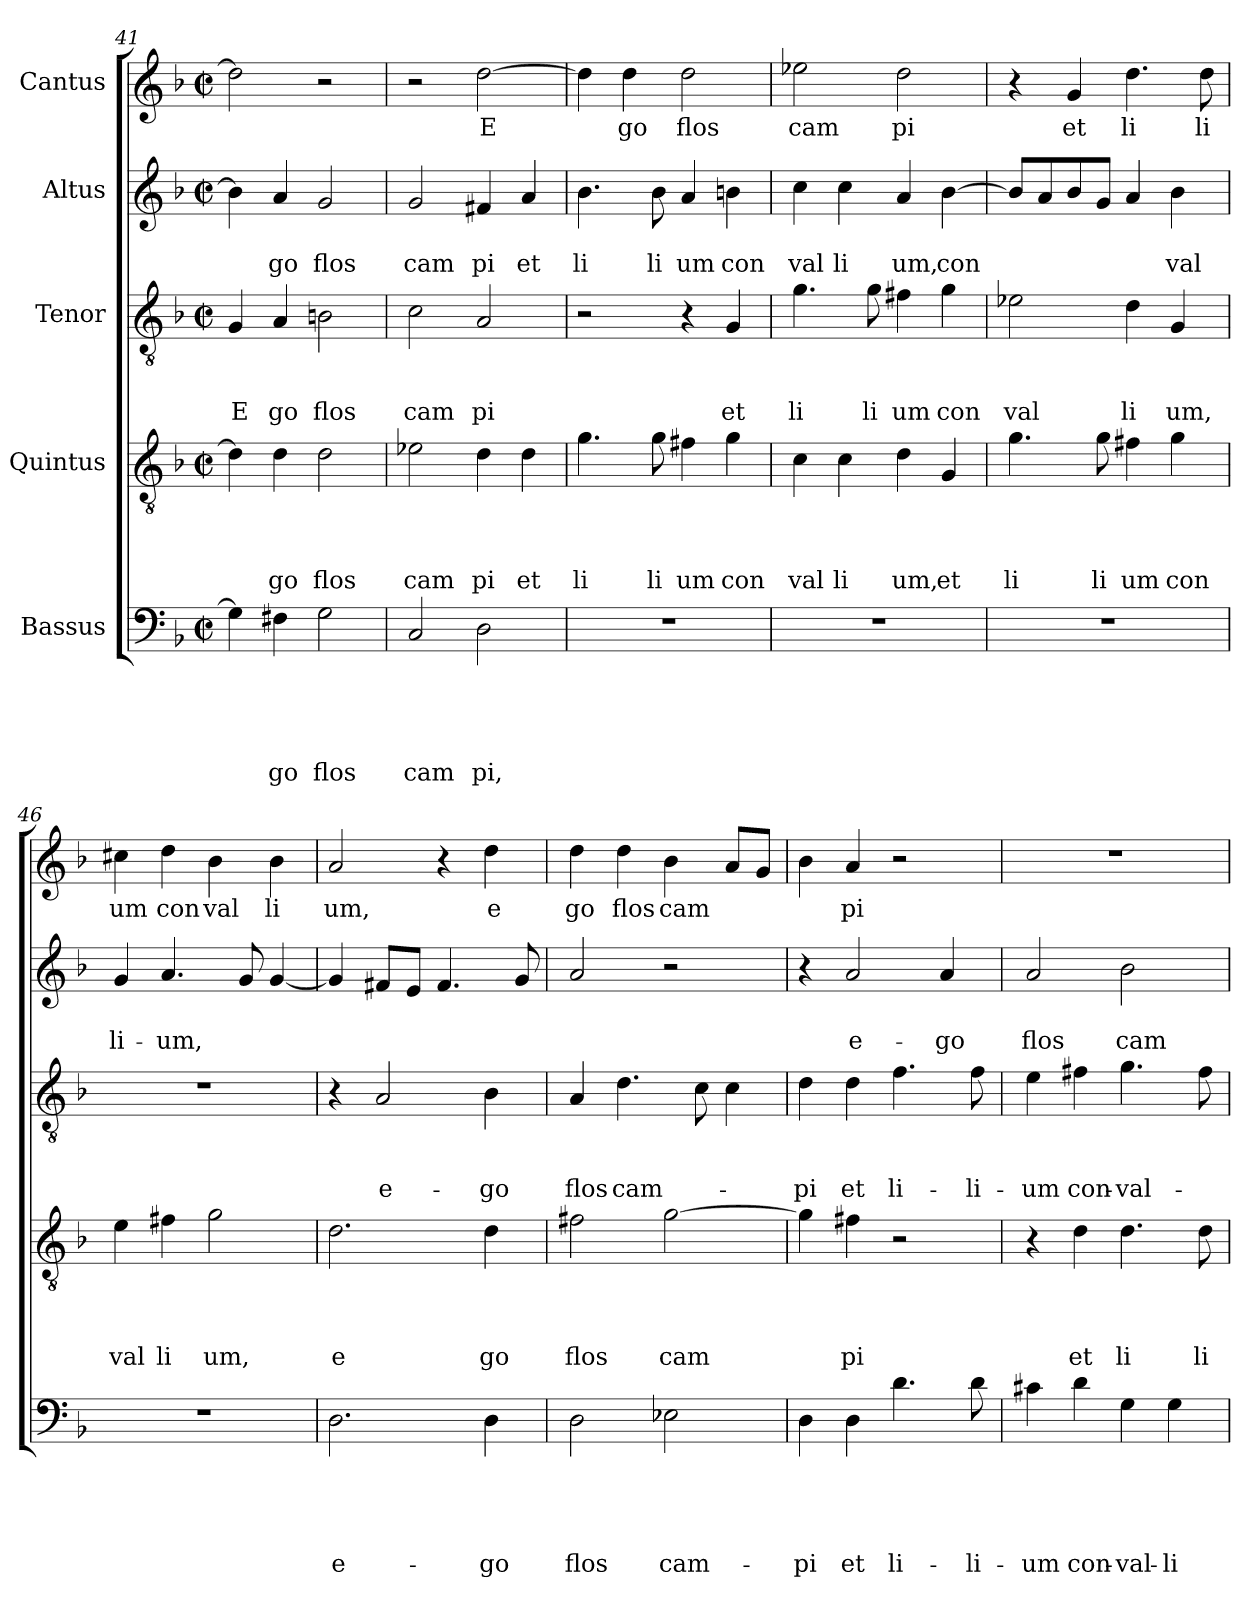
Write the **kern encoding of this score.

**kern	**text	**text	**text	**text	**text	**kern	**text	**text	**text	**text	**kern	**text	**text	**text	**kern	**text	**text	**kern	**text
*part5	*part5	*part5	*part5	*part5	*part5	*part4	*part4	*part4	*part4	*part4	*part3	*part3	*part3	*part3	*part2	*part2	*part2	*part1	*part1
*staff5	*staff5	*staff5	*staff5	*staff5	*staff5	*staff4	*staff4	*staff4	*staff4	*staff4	*staff3	*staff3	*staff3	*staff3	*staff2	*staff2	*staff2	*staff1	*staff1
*I"Bassus	*	*	*	*	*	*I"Quintus	*	*	*	*	*I"Tenor	*	*	*	*I"Altus	*	*	*I"Cantus	*
*clefF4	*	*	*	*	*	*clefGv2	*	*	*	*	*clefGv2	*	*	*	*clefG2	*	*	*clefG2	*
*k[b-]	*	*	*	*	*	*k[b-]	*	*	*	*	*k[b-]	*	*	*	*k[b-]	*	*	*k[b-]	*
*F:	*	*	*	*	*	*F:	*	*	*	*	*F:	*	*	*	*F:	*	*	*F:	*
*M2/2	*	*	*	*	*	*M2/2	*	*	*	*	*M2/2	*	*	*	*M2/2	*	*	*M2/2	*
*met(c|)	*	*	*	*	*	*met(c|)	*	*	*	*	*met(c|)	*	*	*	*met(c|)	*	*	*met(c|)	*
=41	=41	=41	=41	=41	=41	=41	=41	=41	=41	=41	=41	=41	=41	=41	=41	=41	=41	=41	=41
!	!	!	!	!	!	!	!	!	!	!	!	!	!	!LO:LY:b	!	!	!	!	!
4G\]	.	.	.	.	.	4d\]	.	.	.	.	4G/	.	.	E	4b-\]	.	.	2dd\]	.
!	!	!	!	!	!LO:LY:b	!	!	!	!	!LO:LY:b	!	!	!	!LO:LY:b	!	!	!LO:LY:b	!	!
4F#X\	.	.	.	.	go	4d\	.	.	.	go	4A/	.	.	go	4a/	.	go	.	.
!	!	!	!	!	!LO:LY:b	!	!	!	!	!LO:LY:b	!	!	!	!LO:LY:b	!	!	!LO:LY:b	!	!
2G\	.	.	.	.	flos	2d\	.	.	.	flos	2Bn\	.	.	flos	2g/	.	flos	2r	.
=42	=42	=42	=42	=42	=42	=42	=42	=42	=42	=42	=42	=42	=42	=42	=42	=42	=42	=42	=42
!	!	!	!	!	!LO:LY:b	!	!	!	!	!LO:LY:b	!	!	!	!LO:LY:b	!	!	!LO:LY:b	!	!
2C/	.	.	.	.	cam	2e-X\	.	.	.	cam	2c\	.	.	cam	2g/	.	cam	2r	.
!	!	!	!	!	!LO:LY:b	!	!	!	!	!LO:LY:b	!	!	!	!LO:LY:b	!	!	!LO:LY:b	!	!LO:LY:b
2D\	.	.	.	.	pi,	4d\	.	.	.	pi	2A/	.	.	pi	4f#X/	.	pi	[>2dd\	E
!	!	!	!	!	!	!	!	!	!	!LO:LY:b	!	!	!	!	!	!	!LO:LY:b	!	!
.	.	.	.	.	.	4d\	.	.	.	et	.	.	.	.	4a/	.	et	.	.
=43	=43	=43	=43	=43	=43	=43	=43	=43	=43	=43	=43	=43	=43	=43	=43	=43	=43	=43	=43
!	!	!	!	!	!	!	!	!	!	!LO:LY:b	!	!	!	!	!	!	!LO:LY:b	!	!
1r	.	.	.	.	.	4.g\	.	.	.	li	2r	.	.	.	4.b-\	.	li	4dd\]	.
!	!	!	!	!	!	!	!	!	!	!	!	!	!	!	!	!	!	!	!LO:LY:b
.	.	.	.	.	.	.	.	.	.	.	.	.	.	.	.	.	.	4dd\	go
!	!	!	!	!	!	!	!	!	!	!LO:LY:b	!	!	!	!	!	!	!LO:LY:b	!	!
.	.	.	.	.	.	8g\	.	.	.	li	.	.	.	.	8b-\	.	li	.	.
!	!	!	!	!	!	!	!	!	!	!LO:LY:b	!	!	!	!	!	!	!LO:LY:b	!	!LO:LY:b
.	.	.	.	.	.	4f#X\	.	.	.	um	4r	.	.	.	4a/	.	um	2dd\	flos
!	!	!	!	!	!	!	!	!	!	!LO:LY:b	!	!	!	!LO:LY:b	!	!	!LO:LY:b	!	!
.	.	.	.	.	.	4g\	.	.	.	con	4G/	.	.	et	4b\	.	con	.	.
=44	=44	=44	=44	=44	=44	=44	=44	=44	=44	=44	=44	=44	=44	=44	=44	=44	=44	=44	=44
!	!	!	!	!	!	!	!	!	!	!LO:LY:b	!	!	!	!LO:LY:b	!	!	!LO:LY:b	!	!LO:LY:b
1r	.	.	.	.	.	4c\	.	.	.	val	4.g\	.	.	li	4cc\	.	val	2ee-X\	cam
!	!	!	!	!	!	!	!	!	!	!LO:LY:b	!	!	!	!	!	!	!LO:LY:b	!	!
.	.	.	.	.	.	4c\	.	.	.	li	.	.	.	.	4cc\	.	li	.	.
!	!	!	!	!	!	!	!	!	!	!	!	!	!	!LO:LY:b	!	!	!	!	!
.	.	.	.	.	.	.	.	.	.	.	8g\	.	.	li	.	.	.	.	.
!	!	!	!	!	!	!	!	!	!	!LO:LY:b	!	!	!	!LO:LY:b	!	!	!LO:LY:b	!	!LO:LY:b
.	.	.	.	.	.	4d\	.	.	.	um,	4f#X\	.	.	um	4a/	.	um,	2dd\	pi
!	!	!	!	!	!	!	!	!	!	!LO:LY:b	!	!	!	!LO:LY:b	!	!	!LO:LY:b	!	!
.	.	.	.	.	.	4G/	.	.	.	et	4g\	.	.	con	[>4b-\	.	con	.	.
=45	=45	=45	=45	=45	=45	=45	=45	=45	=45	=45	=45	=45	=45	=45	=45	=45	=45	=45	=45
!	!	!	!	!	!	!	!	!	!	!LO:LY:b	!	!	!	!LO:LY:b	!	!	!	!	!
1r	.	.	.	.	.	4.g\	.	.	.	li	2e-X\	.	.	val	8b-/L]	.	.	4r	.
.	.	.	.	.	.	.	.	.	.	.	.	.	.	.	8a/	.	.	.	.
!	!	!	!	!	!	!	!	!	!	!	!	!	!	!	!	!	!	!	!LO:LY:b
.	.	.	.	.	.	.	.	.	.	.	.	.	.	.	8b-/	.	.	4g/	et
!	!	!	!	!	!	!	!	!	!	!LO:LY:b	!	!	!	!	!	!	!	!	!
.	.	.	.	.	.	8g\	.	.	.	li	.	.	.	.	8g/J	.	.	.	.
!	!	!	!	!	!	!	!	!	!	!LO:LY:b	!	!	!	!LO:LY:b	!	!	!	!	!LO:LY:b
.	.	.	.	.	.	4f#X\	.	.	.	um	4d\	.	.	li	4a/	.	.	4.dd\	li
!	!	!	!	!	!	!	!	!	!	!LO:LY:b	!	!	!	!LO:LY:b	!	!	!LO:LY:b	!	!
.	.	.	.	.	.	4g\	.	.	.	con	4G/	.	.	um,	4b-\	.	val	.	.
!	!	!	!	!	!	!	!	!	!	!	!	!	!	!	!	!	!	!	!LO:LY:b
.	.	.	.	.	.	.	.	.	.	.	.	.	.	.	.	.	.	8dd\	li
!!LO:LB:g=z
=46	=46	=46	=46	=46	=46	=46	=46	=46	=46	=46	=46	=46	=46	=46	=46	=46	=46	=46	=46
!	!	!	!	!	!	!	!	!	!	!LO:LY:b	!	!	!	!	!	!	!LO:LY:b	!	!LO:LY:b
1r	.	.	.	.	.	4e\	.	.	.	val	1r	.	.	.	4g/	.	li-	4cc#\	um
!	!	!	!	!	!	!	!	!	!	!LO:LY:b	!	!	!	!	!	!	!LO:LY:b	!	!LO:LY:b
.	.	.	.	.	.	4f#\	.	.	.	li	.	.	.	.	4.a/	.	-um,	4dd\	con
!	!	!	!	!	!	!	!	!	!	!LO:LY:b	!	!	!	!	!	!	!	!	!LO:LY:b
.	.	.	.	.	.	2g\	.	.	.	um,	.	.	.	.	.	.	.	4b-\	val
.	.	.	.	.	.	.	.	.	.	.	.	.	.	.	8g/	.	.	.	.
!	!	!	!	!	!	!	!	!	!	!	!	!	!	!	!	!	!	!	!LO:LY:b
.	.	.	.	.	.	.	.	.	.	.	.	.	.	.	[<4g/	.	.	4b-\	li
=47	=47	=47	=47	=47	=47	=47	=47	=47	=47	=47	=47	=47	=47	=47	=47	=47	=47	=47	=47
!	!	!	!	!	!LO:LY:b	!	!	!	!	!LO:LY:b	!	!	!	!	!	!	!	!	!LO:LY:b
2.D\	.	.	.	.	e-	2.d\	.	.	.	e	4r	.	.	.	4g/]	.	.	2a/	um,
!	!	!	!	!	!	!	!	!	!	!	!	!	!	!LO:LY:b	!	!	!	!	!
.	.	.	.	.	.	.	.	.	.	.	2A/	.	.	e-	8f#/L	.	.	.	.
.	.	.	.	.	.	.	.	.	.	.	.	.	.	.	8e/J	.	.	.	.
.	.	.	.	.	.	.	.	.	.	.	.	.	.	.	4.f#/	.	.	4r	.
!	!	!	!	!	!LO:LY:b	!	!	!	!	!LO:LY:b	!	!	!	!LO:LY:b	!	!	!	!	!LO:LY:b
4D\	.	.	.	.	-go	4d\	.	.	.	go	4B-\	.	.	-go	.	.	.	4dd\	e
.	.	.	.	.	.	.	.	.	.	.	.	.	.	.	8g/	.	.	.	.
=48	=48	=48	=48	=48	=48	=48	=48	=48	=48	=48	=48	=48	=48	=48	=48	=48	=48	=48	=48
!	!	!	!	!	!LO:LY:b	!	!	!	!	!LO:LY:b	!	!	!	!LO:LY:b	!	!	!	!	!LO:LY:b
2D\	.	.	.	.	flos	2f#X\	.	.	.	flos	4A/	.	.	flos	2a/	.	.	4dd\	go
!	!	!	!	!	!	!	!	!	!	!	!	!	!	!LO:LY:b	!	!	!	!	!LO:LY:b
.	.	.	.	.	.	.	.	.	.	.	4.d\	.	.	cam-	.	.	.	4dd\	flos
!	!	!	!	!	!LO:LY:b	!	!	!	!	!LO:LY:b	!	!	!	!	!	!	!	!	!LO:LY:b
2E-X\	.	.	.	.	cam-	[>2g\	.	.	.	cam	.	.	.	.	2r	.	.	4b-\	cam
.	.	.	.	.	.	.	.	.	.	.	8c\	.	.	.	.	.	.	.	.
.	.	.	.	.	.	.	.	.	.	.	4c\	.	.	.	.	.	.	8a/L	.
.	.	.	.	.	.	.	.	.	.	.	.	.	.	.	.	.	.	8g/J	.
=49	=49	=49	=49	=49	=49	=49	=49	=49	=49	=49	=49	=49	=49	=49	=49	=49	=49	=49	=49
!	!	!	!	!	!LO:LY:b	!	!	!	!	!	!	!	!	!LO:LY:b	!	!	!	!	!
4D\	.	.	.	.	-pi	4g\]	.	.	.	.	4d\	.	.	-pi	4r	.	.	4b-\	.
!	!	!	!	!	!LO:LY:b	!	!	!	!	!LO:LY:b	!	!	!	!LO:LY:b	!	!	!LO:LY:b	!	!LO:LY:b
4D\	.	.	.	.	et	4f#\	.	.	.	pi	4d\	.	.	et	2a/	.	e-	4a/	pi
!	!	!	!	!	!LO:LY:b	!	!	!	!	!	!	!	!	!LO:LY:b	!	!	!	!	!
4.d\	.	.	.	.	li-	2r	.	.	.	.	4.f\	.	.	li-	.	.	.	2r	.
!	!	!	!	!	!	!	!	!	!	!	!	!	!	!	!	!	!LO:LY:b	!	!
.	.	.	.	.	.	.	.	.	.	.	.	.	.	.	4a/	.	-go	.	.
!	!	!	!	!	!LO:LY:b	!	!	!	!	!	!	!	!	!LO:LY:b	!	!	!	!	!
8d\	.	.	.	.	-li-	.	.	.	.	.	8f\	.	.	-li-	.	.	.	.	.
=50	=50	=50	=50	=50	=50	=50	=50	=50	=50	=50	=50	=50	=50	=50	=50	=50	=50	=50	=50
!	!	!	!	!	!LO:LY:b	!	!	!	!	!	!	!	!	!LO:LY:b	!	!	!LO:LY:b	!	!
4c#X\	.	.	.	.	-um	4r	.	.	.	.	4e\	.	.	-um	2a/	.	flos	1r	.
!	!	!	!	!	!LO:LY:b	!	!	!	!	!LO:LY:b	!	!	!	!LO:LY:b	!	!	!	!	!
4d\	.	.	.	.	con-	4d\	.	.	.	et	4f#\	.	.	con-	.	.	.	.	.
!	!	!	!	!	!LO:LY:b	!	!	!	!	!LO:LY:b	!	!	!	!LO:LY:b	!	!	!LO:LY:b	!	!
4G\	.	.	.	.	-val-	4.d\	.	.	.	li	4.g\	.	.	-val-	2b-\	.	cam-	.	.
!	!	!	!	!	!LO:LY:b	!	!	!	!	!	!	!	!	!	!	!	!	!	!
4G\	.	.	.	.	-li-	.	.	.	.	.	.	.	.	.	.	.	.	.	.
!	!	!	!	!	!	!	!	!	!	!LO:LY:b	!	!	!	!	!	!	!	!	!
.	.	.	.	.	.	8d\	.	.	.	li	8f#\	.	.	.	.	.	.	.	.
=	=	=	=	=	=	=	=	=	=	=	=	=	=	=	=	=	=	=	=
*-	*-	*-	*-	*-	*-	*-	*-	*-	*-	*-	*-	*-	*-	*-	*-	*-	*-	*-	*-
